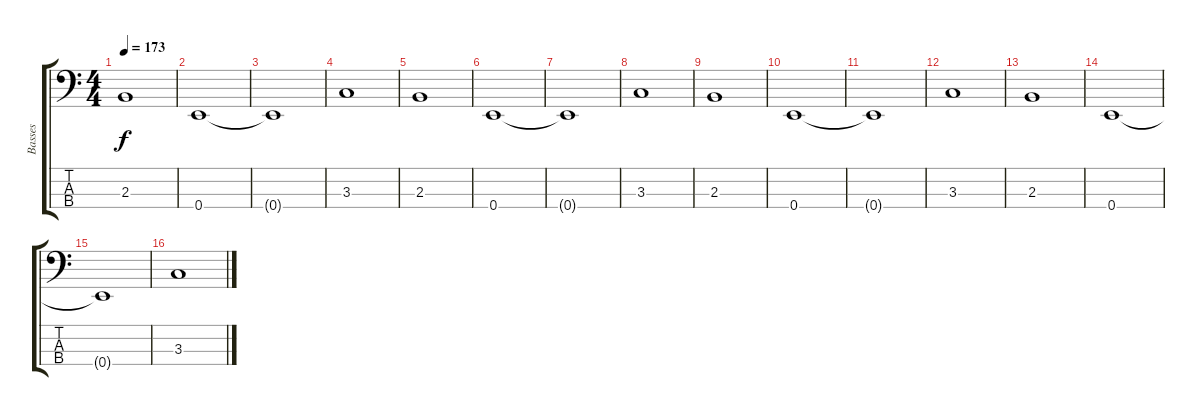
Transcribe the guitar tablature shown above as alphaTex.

\track ("Basses" "Basses") {instrument electricbassfinger}
\staff {score tabs}
\tuning (G2 D2 A1 E1) {hide}
\ts (4 4)
\tempo 173
\clef f4
\ks c
2.3.1{dy f} |
0.4.1 |
0.4{t}.1 |
3.3.1 |
2.3.1 |
0.4.1 |
0.4{t}.1 |
3.3.1 |
2.3.1 |
0.4.1 |
0.4{t}.1 |
3.3.1 |
2.3.1 |
0.4.1 |
0.4{t}.1 |
3.3.1
